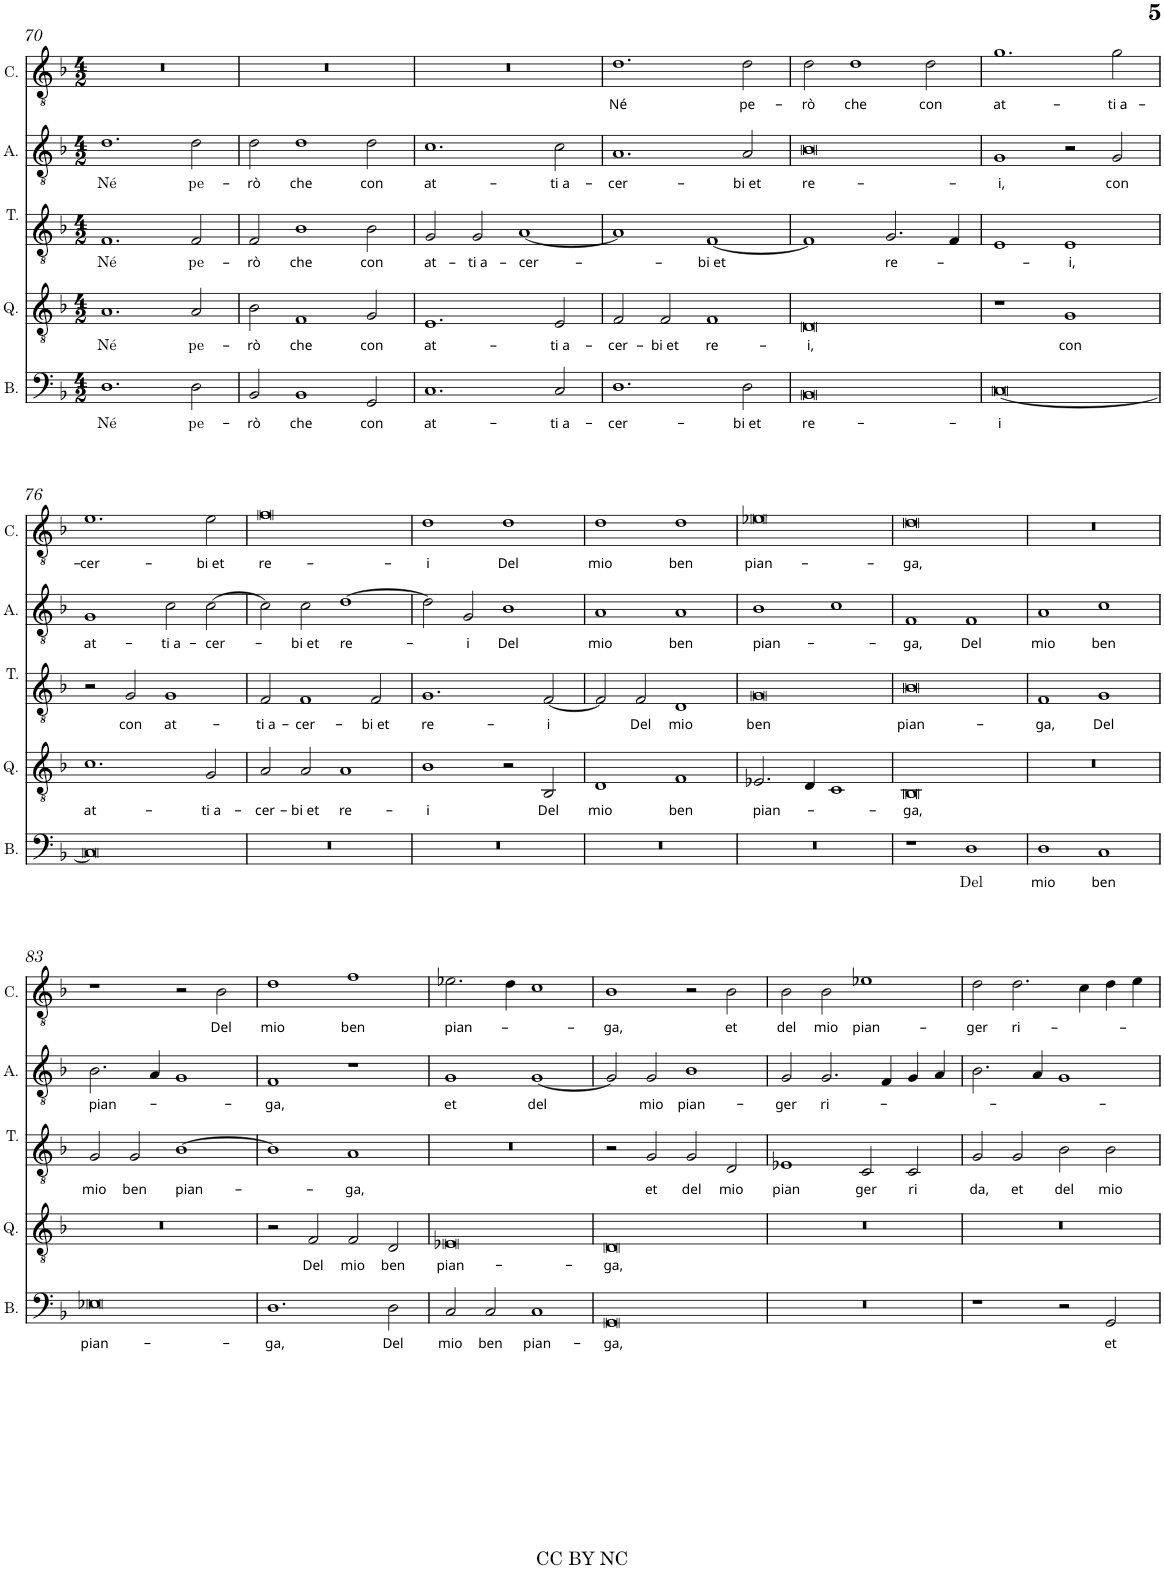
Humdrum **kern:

**kern	**text	**kern	**text	**kern	**text	**kern	**text	**kern	**text
*part5	*part5	*part4	*part4	*part3	*part3	*part2	*part2	*part1	*part1
*staff5	*staff5	*staff4	*staff4	*staff3	*staff3	*staff2	*staff2	*staff1	*staff1
*I"Bassus	*	*I"Quintus	*	*I"Tenor	*	*I"Altus	*	*I"Cantus	*
*I'B.	*	*I'Q.	*	*I'T.	*	*I'A.	*	*I'C.	*
!!LO:PB:g=z
*clefF4	*	*clefGv2	*	*clefGv2	*	*clefGv2	*	*clefGv2	*
*k[b-]	*	*k[b-]	*	*k[b-]	*	*k[b-]	*	*k[b-]	*
*M4/2	*	*M4/2	*	*M4/2	*	*M4/2	*	*M4/2	*
=70	=70	=70	=70	=70	=70	=70	=70	=70	=70
!	!LO:LY:b	!	!LO:LY:b	!	!LO:LY:b	!	!LO:LY:b	!	!
1.D	Né	1.A	Né	1.F	Né	1.d	Né	0r	.
!	!LO:LY:b	!	!LO:LY:b	!	!LO:LY:b	!	!LO:LY:b	!	!
2D\	pe-	2A/	pe-	2F/	pe-	2d\	pe-	.	.
=71	=71	=71	=71	=71	=71	=71	=71	=71	=71
!	!LO:LY:b	!	!LO:LY:b	!	!LO:LY:b	!	!LO:LY:b	!	!
2BB-/	-rò	2B-\	-rò	2F/	-rò	2d\	-rò	0r	.
!	!LO:LY:b	!	!LO:LY:b	!	!LO:LY:b	!	!LO:LY:b	!	!
1BB-	che	1F	che	1B-	che	1d	che	.	.
!	!LO:LY:b	!	!LO:LY:b	!	!LO:LY:b	!	!LO:LY:b	!	!
2GG/	con	2G/	con	2B-\	con	2d\	con	.	.
=72	=72	=72	=72	=72	=72	=72	=72	=72	=72
!	!LO:LY:b	!	!LO:LY:b	!	!LO:LY:b	!	!LO:LY:b	!	!
1.C	at-	1.E	at-	2G/	at-	1.c	at-	0r	.
!	!	!	!	!	!LO:LY:b	!	!	!	!
.	.	.	.	2G/	-ti a-	.	.	.	.
!	!	!	!	!	!LO:LY:b	!	!	!	!
.	.	.	.	[<1A	-cer-	.	.	.	.
!	!LO:LY:b	!	!LO:LY:b	!	!	!	!LO:LY:b	!	!
2C/	-ti a-	2E/	-ti a-	.	.	2c\	-ti a-	.	.
=73	=73	=73	=73	=73	=73	=73	=73	=73	=73
!	!LO:LY:b	!	!LO:LY:b	!	!	!	!LO:LY:b	!	!LO:LY:b
1.D	-cer-	2F/	-cer-	1A]	.	1.A	-cer-	1.d	Né
!	!	!	!LO:LY:b	!	!	!	!	!	!
.	.	2F/	-bi et	.	.	.	.	.	.
!	!	!	!LO:LY:b	!	!LO:LY:b	!	!	!	!
.	.	1F	re-	[<1F	-bi et	.	.	.	.
!	!LO:LY:b	!	!	!	!	!	!LO:LY:b	!	!LO:LY:b
2D\	-bi et	.	.	.	.	2A/	-bi et	2d\	pe-
=74	=74	=74	=74	=74	=74	=74	=74	=74	=74
!	!LO:LY:b	!	!LO:LY:b	!	!	!	!LO:LY:b	!	!LO:LY:b
0BB-	re-	0D	-i,	1F]	.	0B-	re-	2d\	-rò
!	!	!	!	!	!	!	!	!	!LO:LY:b
.	.	.	.	.	.	.	.	1d	che
!	!	!	!	!	!LO:LY:b	!	!	!	!
.	.	.	.	2.G/	re-	.	.	.	.
!	!	!	!	!	!	!	!	!	!LO:LY:b
.	.	.	.	.	.	.	.	2d\	con
.	.	.	.	4F/	.	.	.	.	.
=75	=75	=75	=75	=75	=75	=75	=75	=75	=75
!	!LO:LY:b	!	!	!	!	!	!LO:LY:b	!	!LO:LY:b
[<0C	-i	1r	.	1E	.	1G	-i,	1.g	at-
!	!	!	!LO:LY:b	!	!LO:LY:b	!	!	!	!
.	.	1G	con	1E	-i,	2r	.	.	.
!	!	!	!	!	!	!	!LO:LY:b	!	!LO:LY:b
.	.	.	.	.	.	2G/	con	2g\	-ti a-
!!LO:LB:g=z
=76	=76	=76	=76	=76	=76	=76	=76	=76	=76
!	!	!	!LO:LY:b	!	!	!	!LO:LY:b	!	!LO:LY:b
0C]	.	1.c	at-	2r	.	1G	at-	1.e	-cer-
!	!	!	!	!	!LO:LY:b	!	!	!	!
.	.	.	.	2G/	con	.	.	.	.
!	!	!	!	!	!LO:LY:b	!	!LO:LY:b	!	!
.	.	.	.	1G	at-	2c\	-ti a-	.	.
!	!	!	!LO:LY:b	!	!	!	!LO:LY:b	!	!LO:LY:b
.	.	2G/	-ti a-	.	.	[>2c\	-cer-	2e\	-bi et
=77	=77	=77	=77	=77	=77	=77	=77	=77	=77
!	!	!	!LO:LY:b	!	!LO:LY:b	!	!	!	!LO:LY:b
0r	.	2A/	-cer-	2F/	-ti a-	2c\]	.	0f	re-
!	!	!	!LO:LY:b	!	!LO:LY:b	!	!LO:LY:b	!	!
.	.	2A/	-bi et	1F	-cer-	2c\	-bi et	.	.
!	!	!	!LO:LY:b	!	!	!	!LO:LY:b	!	!
.	.	1A	re-	.	.	[>1d	re-	.	.
!	!	!	!	!	!LO:LY:b	!	!	!	!
.	.	.	.	2F/	-bi et	.	.	.	.
=78	=78	=78	=78	=78	=78	=78	=78	=78	=78
!	!	!	!LO:LY:b	!	!LO:LY:b	!	!	!	!LO:LY:b
0r	.	1B-	-i	1.G	re-	2d\]	.	1d	-i
!	!	!	!	!	!	!	!LO:LY:b	!	!
.	.	.	.	.	.	2G/	-i	.	.
!	!	!	!	!	!	!	!LO:LY:b	!	!LO:LY:b
.	.	2r	.	.	.	1B-	Del	1d	Del
!	!	!	!LO:LY:b	!	!LO:LY:b	!	!	!	!
.	.	2BB-/	Del	[<2F/	-i	.	.	.	.
=79	=79	=79	=79	=79	=79	=79	=79	=79	=79
!	!	!	!LO:LY:b	!	!	!	!LO:LY:b	!	!LO:LY:b
0r	.	1D	mio	2F/]	.	1A	mio	1d	mio
!	!	!	!	!	!LO:LY:b	!	!	!	!
.	.	.	.	2F/	Del	.	.	.	.
!	!	!	!LO:LY:b	!	!LO:LY:b	!	!LO:LY:b	!	!LO:LY:b
.	.	1F	ben	1D	mio	1A	ben	1d	ben
=80	=80	=80	=80	=80	=80	=80	=80	=80	=80
!	!	!	!LO:LY:b	!	!LO:LY:b	!	!LO:LY:b	!	!LO:LY:b
0r	.	2.E-X/	pian-	0G	ben	1B-	pian-	0e-X	pian-
.	.	4D/	.	.	.	.	.	.	.
.	.	1C	.	.	.	1c	.	.	.
=81	=81	=81	=81	=81	=81	=81	=81	=81	=81
!	!	!	!LO:LY:b	!	!LO:LY:b	!	!LO:LY:b	!	!LO:LY:b
1r	.	0BB-	-ga,	0B-	pian-	1F	-ga,	0d	-ga,
!	!LO:LY:b	!	!	!	!	!	!LO:LY:b	!	!
1D	Del	.	.	.	.	1F	Del	.	.
=82	=82	=82	=82	=82	=82	=82	=82	=82	=82
!	!LO:LY:b	!	!	!	!LO:LY:b	!	!LO:LY:b	!	!
1D	mio	0r	.	1F	-ga,	1A	mio	0r	.
!	!LO:LY:b	!	!	!	!LO:LY:b	!	!LO:LY:b	!	!
1C	ben	.	.	1G	Del	1c	ben	.	.
!!LO:LB:g=z
=83	=83	=83	=83	=83	=83	=83	=83	=83	=83
!	!LO:LY:b	!	!	!	!LO:LY:b	!	!LO:LY:b	!	!
0E-X	pian-	0r	.	2G/	mio	2.B-\	pian-	1r	.
!	!	!	!	!	!LO:LY:b	!	!	!	!
.	.	.	.	2G/	ben	.	.	.	.
.	.	.	.	.	.	4A/	.	.	.
!	!	!	!	!	!LO:LY:b	!	!	!	!
.	.	.	.	[>1B-	pian-	1G	.	2r	.
!	!	!	!	!	!	!	!	!	!LO:LY:b
.	.	.	.	.	.	.	.	2B-\	Del
=84	=84	=84	=84	=84	=84	=84	=84	=84	=84
!	!LO:LY:b	!	!	!	!	!	!LO:LY:b	!	!LO:LY:b
1.D	-ga,	2r	.	1B-]	.	1F	-ga,	1d	mio
!	!	!	!LO:LY:b	!	!	!	!	!	!
.	.	2F/	Del	.	.	.	.	.	.
!	!	!	!LO:LY:b	!	!LO:LY:b	!	!	!	!LO:LY:b
.	.	2F/	mio	1A	-ga,	1r	.	1f	ben
!	!LO:LY:b	!	!LO:LY:b	!	!	!	!	!	!
2D\	Del	2D/	ben	.	.	.	.	.	.
=85	=85	=85	=85	=85	=85	=85	=85	=85	=85
!	!LO:LY:b	!	!LO:LY:b	!	!	!	!LO:LY:b	!	!LO:LY:b
2C/	mio	0E-X	pian-	0r	.	1G	et	2.e-X\	pian-
!	!LO:LY:b	!	!	!	!	!	!	!	!
2C/	ben	.	.	.	.	.	.	.	.
.	.	.	.	.	.	.	.	4d\	.
!	!LO:LY:b	!	!	!	!	!	!LO:LY:b	!	!
1C	pian-	.	.	.	.	[<1G	del	1c	.
=86	=86	=86	=86	=86	=86	=86	=86	=86	=86
!	!LO:LY:b	!	!LO:LY:b	!	!	!	!	!	!LO:LY:b
0GG	-ga,	0D	-ga,	2r	.	2G/]	.	1B-	-ga,
!	!	!	!	!	!LO:LY:b	!	!LO:LY:b	!	!
.	.	.	.	2G/	et	2G/	mio	.	.
!	!	!	!	!	!LO:LY:b	!	!LO:LY:b	!	!
.	.	.	.	2G/	del	1B-	pian-	2r	.
!	!	!	!	!	!LO:LY:b	!	!	!	!LO:LY:b
.	.	.	.	2D/	mio	.	.	2B-\	et
=87	=87	=87	=87	=87	=87	=87	=87	=87	=87
!	!	!	!	!	!LO:LY:b	!	!LO:LY:b	!	!LO:LY:b
0r	.	0r	.	1E-X	pian	2G/	-ger	2B-\	del
!	!	!	!	!	!	!	!LO:LY:b	!	!LO:LY:b
.	.	.	.	.	.	2.G/	ri-	2B-\	mio
!	!	!	!	!	!LO:LY:b	!	!	!	!LO:LY:b
.	.	.	.	2C/	ger	.	.	1e-X	pian-
.	.	.	.	.	.	4F/	.	.	.
!	!	!	!	!	!LO:LY:b	!	!	!	!
.	.	.	.	2C/	ri	4G/	.	.	.
.	.	.	.	.	.	4A/	.	.	.
=88	=88	=88	=88	=88	=88	=88	=88	=88	=88
!	!	!	!	!	!LO:LY:b	!	!	!	!LO:LY:b
1r	.	0r	.	2G/	da,	2.B-\	.	2d\	-ger
!	!	!	!	!	!LO:LY:b	!	!	!	!LO:LY:b
.	.	.	.	2G/	et	.	.	2.d\	ri-
.	.	.	.	.	.	4A/	.	.	.
!	!	!	!	!	!LO:LY:b	!	!	!	!
2r	.	.	.	2B-\	del	1G	.	.	.
.	.	.	.	.	.	.	.	4c\	.
!	!LO:LY:b	!	!	!	!LO:LY:b	!	!	!	!
2GG/	et	.	.	2B-\	mio	.	.	4d\	.
.	.	.	.	.	.	.	.	4e\	.
=	=	=	=	=	=	=	=	=	=
*-	*-	*-	*-	*-	*-	*-	*-	*-	*-
